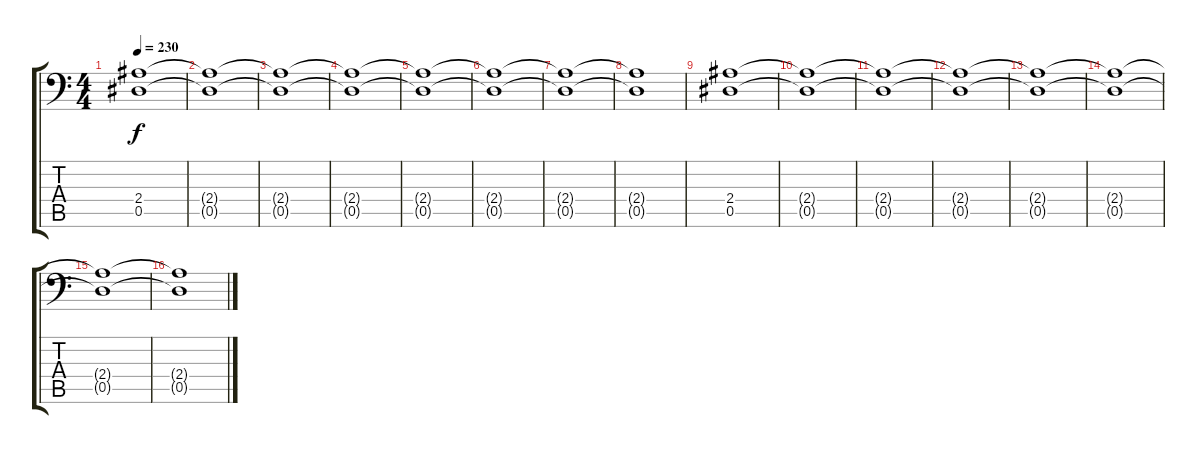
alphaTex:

\track "" {instrument distortionguitar}
\staff {score tabs}
\tuning (Bb3 F3 Db3 Ab2 Eb2 Bb1) {hide}
\ts (4 4)
\tempo 230
\clef f4
\ks c
(2.4 0.5).1{dy f} |
(2.4{t} 0.5{t}).1 |
(2.4{t} 0.5{t}).1 |
(2.4{t} 0.5{t}).1 |
(2.4{t} 0.5{t}).1 |
(2.4{t} 0.5{t}).1 |
(2.4{t} 0.5{t}).1 |
(2.4{t} 0.5{t}).1 |
(2.4 0.5).1 |
(2.4{t} 0.5{t}).1 |
(2.4{t} 0.5{t}).1 |
(2.4{t} 0.5{t}).1 |
(2.4{t} 0.5{t}).1 |
(2.4{t} 0.5{t}).1 |
(2.4{t} 0.5{t}).1 |
(2.4{t} 0.5{t}).1
